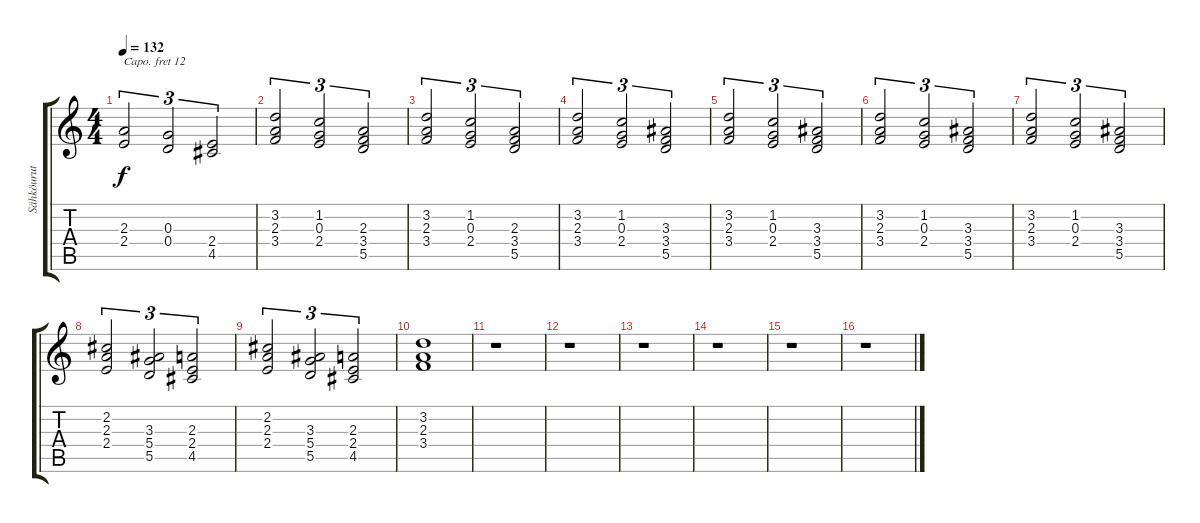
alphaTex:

\track ("Sähköurut 2 (oktaavia korkeammalta)" "Sähköurut ") {instrument rockorgan}
\staff {score tabs}
\capo 12
\tuning (E4 B3 G3 D3 A2 E2) {hide}
\ts (4 4)
\tempo 132
\clef g2
\ks c
(2.3 2.4).2{tu (3 2) dy f} (0.3 0.4).2{tu (3 2)} (2.4 4.5).2{tu (3 2)} |
(3.2 2.3 3.4).2{tu (3 2)} (1.2 0.3 2.4).2{tu (3 2)} (2.3 3.4 5.5).2{tu (3 2)} |
(3.2 2.3 3.4).2{tu (3 2)} (1.2 0.3 2.4).2{tu (3 2)} (2.3 3.4 5.5).2{tu (3 2)} |
(3.2 2.3 3.4).2{tu (3 2)} (1.2 0.3 2.4).2{tu (3 2)} (3.3 3.4 5.5).2{tu (3 2)} |
(3.2 2.3 3.4).2{tu (3 2)} (1.2 0.3 2.4).2{tu (3 2)} (3.3 3.4 5.5).2{tu (3 2)} |
(3.2 2.3 3.4).2{tu (3 2)} (1.2 0.3 2.4).2{tu (3 2)} (3.3 3.4 5.5).2{tu (3 2)} |
(3.2 2.3 3.4).2{tu (3 2)} (1.2 0.3 2.4).2{tu (3 2)} (3.3 3.4 5.5).2{tu (3 2)} |
(2.2 2.3 2.4).2{tu (3 2)} (3.3 5.4 5.5).2{tu (3 2)} (2.3 2.4 4.5).2{tu (3 2)} |
(2.2 2.3 2.4).2{tu (3 2)} (3.3 5.4 5.5).2{tu (3 2)} (2.3 2.4 4.5).2{tu (3 2)} |
(3.2 2.3 3.4).1 |
r.1 |
r.1 |
r.1 |
r.1 |
r.1 |
r.1
